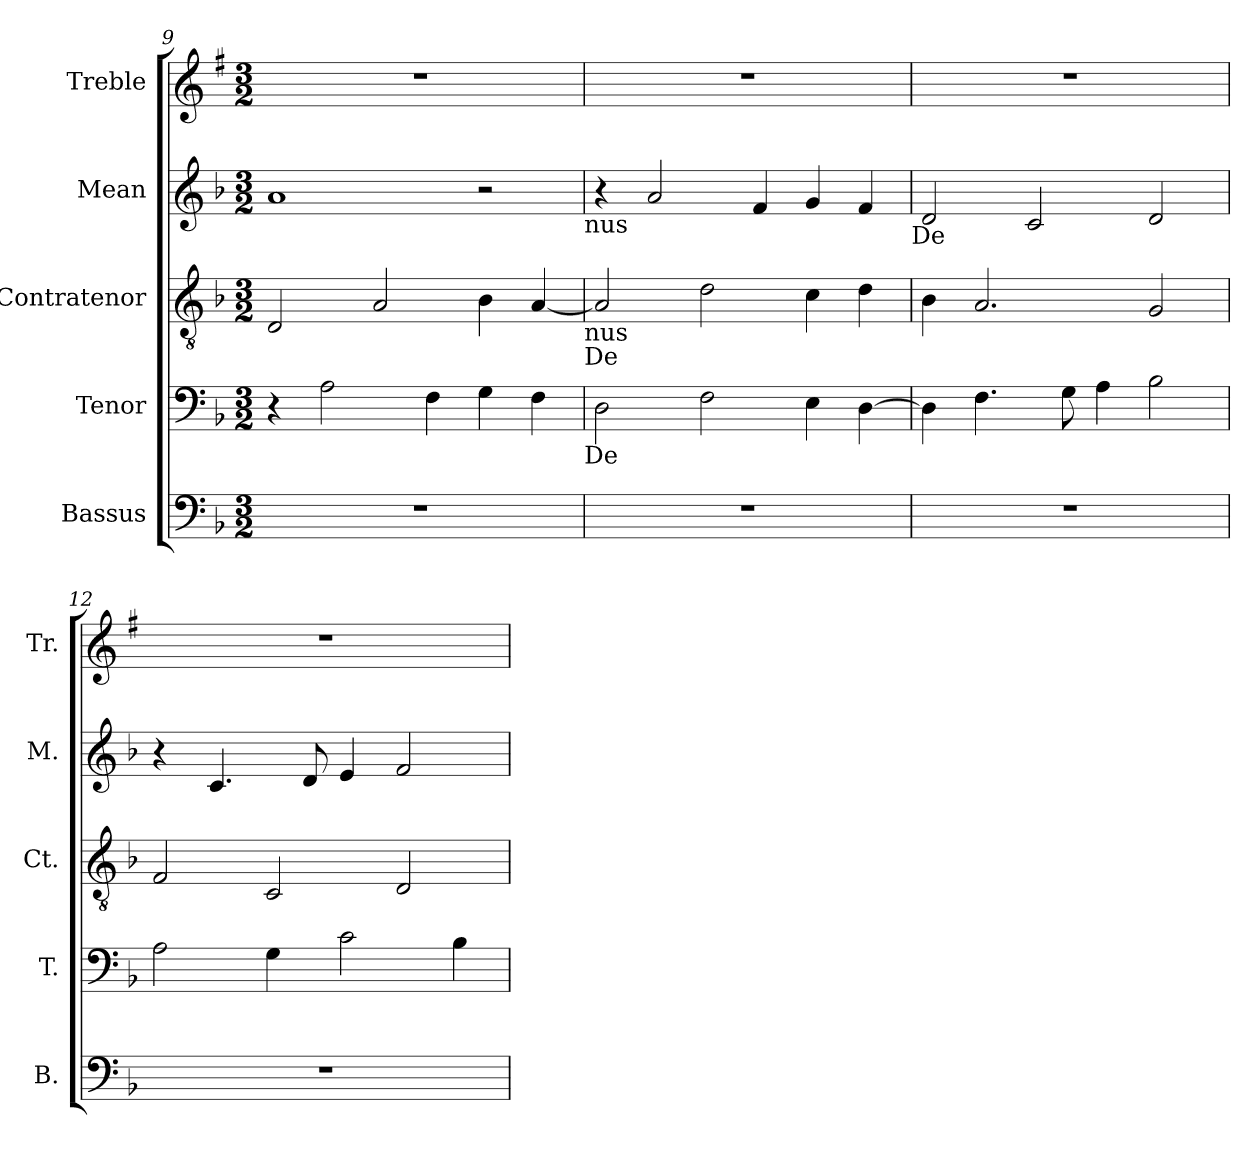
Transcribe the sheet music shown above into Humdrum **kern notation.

**kern	**kern	**kern	**kern	**kern
*part5	*part4	*part3	*part2	*part1
*staff5	*staff4	*staff3	*staff2	*staff1
*I"Bassus	*I"Tenor	*I"Contratenor	*I"Mean	*I"Treble
*I'B.	*I'T.	*I'Ct.	*I'M.	*I'Tr.
*clefF4	*clefF4	*clefGv2	*clefG2	*clefG2
*ITrd7c12	*	*	*	*ITrd1c2
*k[b-]	*k[b-]	*k[b-]	*k[b-]	*k[b-]
*F:	*F:	*F:	*F:	*F:
*M3/2	*M3/2	*M3/2	*M3/2	*M3/2
=9	=9	=9	=9	=9
1.r	4r	2D/	1a	1.r
.	2A\	.	.	.
.	.	2A/	.	.
.	4F\	.	.	.
.	4G\	4B-\	2r	.
.	4F\	[<4A/	.	.
!	!	!	!LO:TX:b:t=nus	!
!	!	!LO:TX:b:t=nus	!	!
!	!	!LO:TX:b:t=De	!	!
!	!LO:TX:b:t=De	!	!	!
=10	=10	=10	=10	=10
1.r	2D\	2A/]	4r	1.r
.	.	.	2a/	.
.	2F\	2d\	.	.
.	.	.	4f/	.
.	4E\	4c\	4g/	.
.	[>4D\	4d\	4f/	.
!	!	!	!LO:TX:b:t=De	!
=11	=11	=11	=11	=11
1.r	4D\]	4B-\	2d/	1.r
.	4.F\	2.A/	.	.
.	.	.	2c/	.
.	8G\	.	.	.
.	4A\	.	.	.
.	2B-\	2G/	2d/	.
!!LO:LB:g=z
=12	=12	=12	=12	=12
1.r	2A\	2F/	4r	1.r
.	.	.	4.c/	.
.	4G\	2C/	.	.
.	.	.	8d/	.
.	2c\	.	4e/	.
.	.	2D/	2f/	.
.	4B-\	.	.	.
=	=	=	=	=
*-	*-	*-	*-	*-
